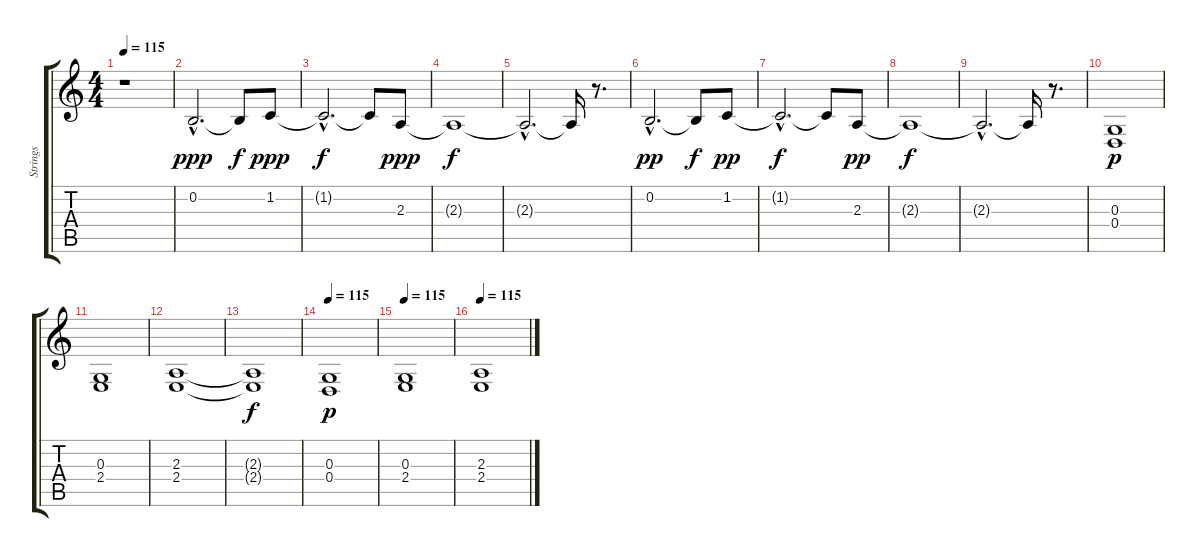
\track ("Strings" "Strings") {instrument stringensemble1}
\staff {score tabs}
\tuning (E4 B3 G3 D3 A2 E2) {hide}
\ts (4 4)
\tempo 115
\clef g2
\ks c
r.1{dy ppp} |
0.2{hac}.2{d} 0.2{t}.8{dy f} 1.2.8{dy ppp} |
1.2{hac t}.2{d dy f} 1.2{t}.8 2.3.8{dy ppp} |
2.3{t}.1{dy f} |
2.3{hac t}.2{d} 2.3{t}.16 r.8{d} |
0.2{hac}.2{d dy pp} 0.2{t}.8{dy f} 1.2.8{dy pp} |
1.2{hac t}.2{d dy f} 1.2{t}.8 2.3.8{dy pp} |
2.3{t}.1{dy f} |
2.3{hac t}.2{d} 2.3{t}.16 r.8{d} |
(0.3 0.4).1{dy p} |
(0.3 2.4).1 |
(2.3 2.4).1 |
(2.3{t} 2.4{t}).1{dy f} |
\tempo 115
(0.3 0.4).1{dy p} |
\tempo 115
(0.3 2.4).1 |
\tempo 115
(2.3 2.4).1
